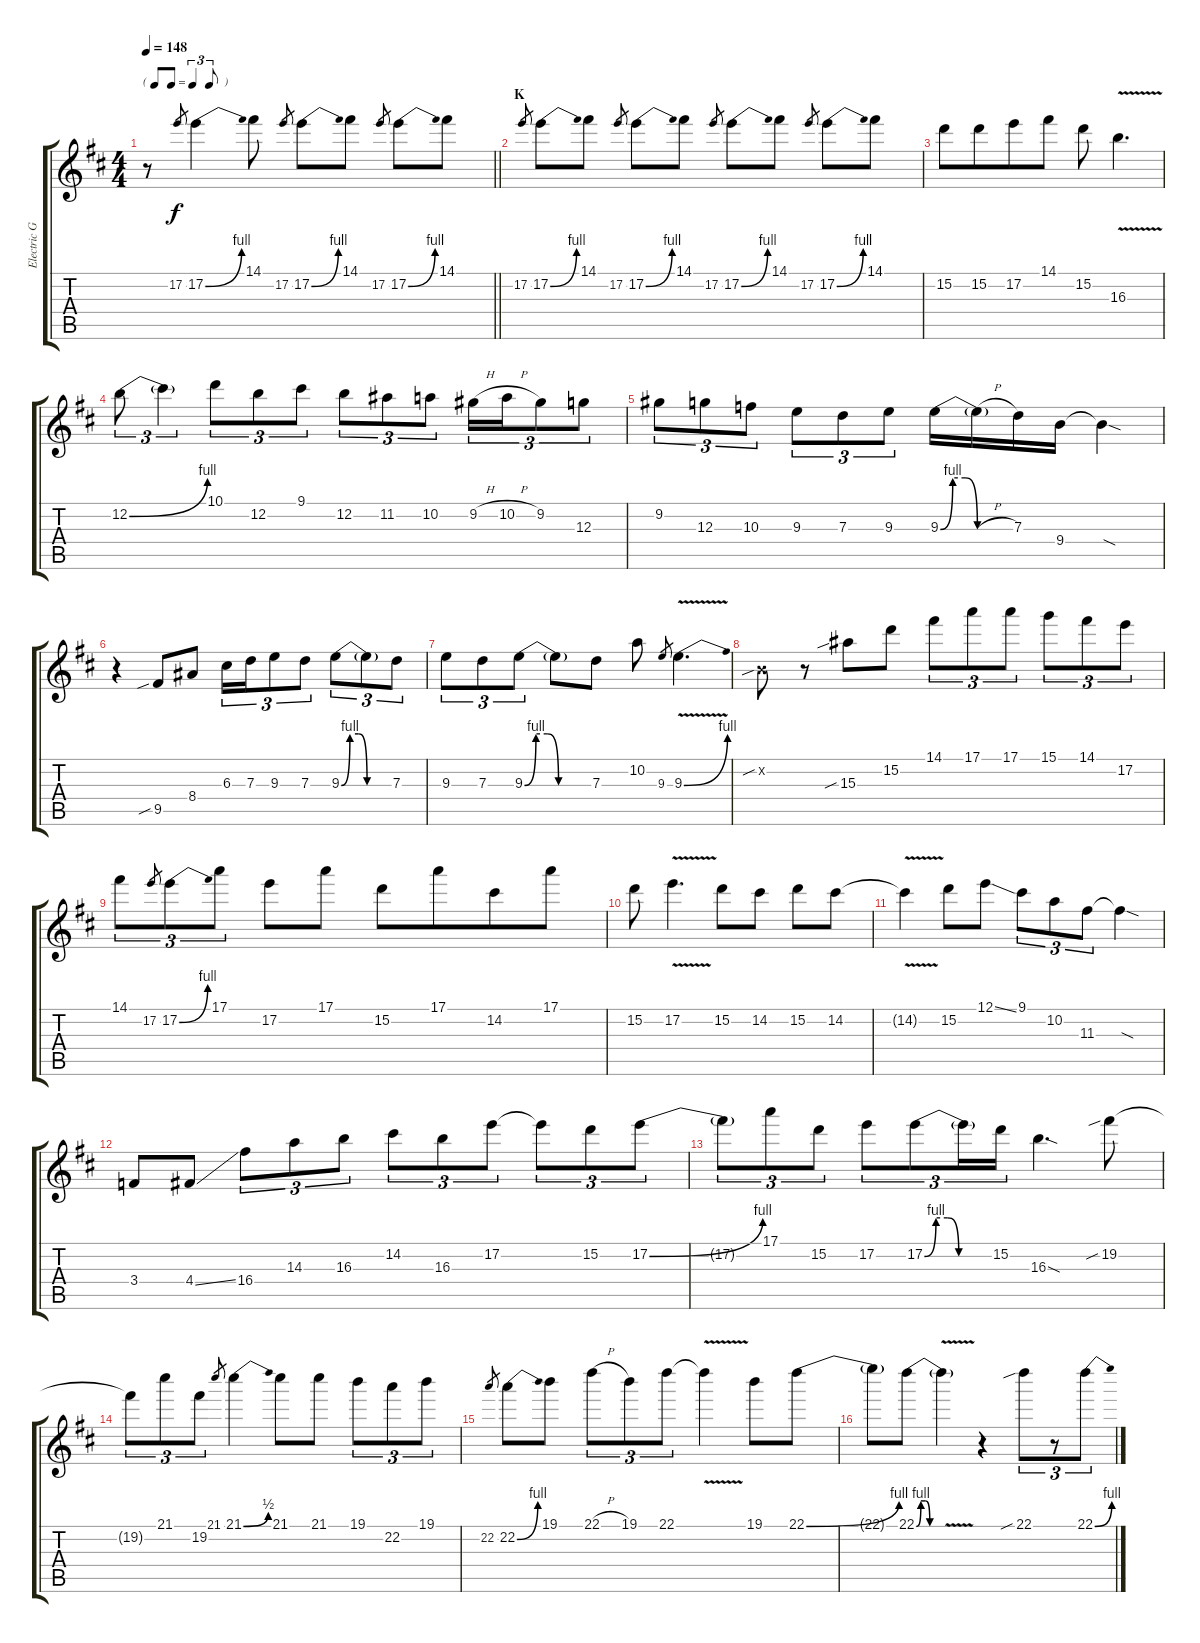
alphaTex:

\track ("Electric Guitar2" "Electric G") {instrument distortionguitar}
\staff {score tabs}
\tuning (E4 B3 G3 D3 A2 E2) {hide}
\ts (4 4)
\tf triplet8th
\tempo 148
\clef g2
\barLineRight lightlight
\ks bminor
r.8{dy f} 17.2.8{gr} 17.2{be (bend 0 0 60 4)}.4 14.1.8 17.2.8{gr} 17.2{be (bend 0 0 60 4)}.8 14.1.8 17.2.8{gr beam merge} 17.2{be (bend 0 0 60 4)}.8 14.1.8 |
\section ("" "K")
17.2.8{gr} 17.2{be (bend 0 0 60 4)}.8 14.1.8 17.2.8{gr beam merge} 17.2{be (bend 0 0 60 4)}.8 14.1.8 17.2.8{gr} 17.2{be (bend 0 0 60 4)}.8 14.1.8 17.2.8{gr beam merge} 17.2{be (bend 0 0 60 4)}.8 14.1.8 |
15.2.8 15.2.8{beam merge} 17.2.8 14.1.8 15.2.8 16.3{v}.4{d} |
12.2{be (bend 0 0 60 4)}.8{tu (3 2)} 12.2{t}.4{tu (3 2)} 10.1.8{tu (3 2)} 12.2.8{tu (3 2)} 9.1.8{tu (3 2)} 12.2.8{tu (3 2)} 11.2.8{tu (3 2)} 10.2.8{tu (3 2)} 9.2{h}.16{tu (3 2)} 10.2{h}.16{tu (3 2)} 9.2.8{tu (3 2)} 12.3.8{tu (3 2)} |
9.2.8{tu (3 2)} 12.3.8{tu (3 2)} 10.3.8{tu (3 2)} 9.3.8{tu (3 2)} 7.3.8{tu (3 2)} 9.3.8{tu (3 2)} 9.3{be (custom 0 0 10 4 20 4 30 0 60 0)}.16 9.3{h t}.16 7.3.16 9.4.16 9.4{sod t}.4 |
r.4 9.5{sib}.8 8.4.8 6.3.16{tu (3 2)} 7.3.16{tu (3 2)} 9.3.8{tu (3 2)} 7.3.8{tu (3 2)} 9.3{be (custom 0 0 10 4 20 4 30 0 60 0)}.8{tu (3 2)} 9.3{t}.8{tu (3 2)} 7.3.8{tu (3 2)} |
9.3.8{tu (3 2)} 7.3.8{tu (3 2)} 9.3{be (custom 0 0 10 4 20 4 30 0 60 0)}.8{tu (3 2)} 9.3{t}.8 7.3.8 10.2.8 9.3.8{gr} 9.3{be (bend 0 0 60 4) v}.4{d} |
0.2{sib x}.8 r.8 15.3{sib}.8 15.2.8 14.1.8{tu (3 2)} 17.1.8{tu (3 2)} 17.1.8{tu (3 2)} 15.1.8{tu (3 2)} 14.1.8{tu (3 2)} 17.2.8{tu (3 2)} |
14.1.8{tu (3 2)} 17.2.8{gr} 17.2{be (bend 0 0 60 4)}.8{tu (3 2)} 17.1.8{tu (3 2)} 17.2.8 17.1.8 15.2.8 17.1.8{beam merge} 14.2.8 17.1.8 |
15.2.8 17.2{v}.4{d} 15.2.8 14.2.8 15.2.8 14.2.8 |
14.2{v t}.4 15.2.8 12.1{ss}.8 9.1.8{tu (3 2)} 10.2.8{tu (3 2)} 11.3.8{tu (3 2)} 11.3{sod t}.4 |
3.4.8{volume 6} 4.4{ss}.8 16.4.8{tu (3 2)} 14.3.8{tu (3 2)} 16.3.8{tu (3 2)} 14.2.8{tu (3 2)} 16.3.8{tu (3 2)} 17.2.8{tu (3 2)} 17.2{t}.8{tu (3 2)} 15.2.8{tu (3 2)} 17.2{be (bend 0 0 60 4)}.8{tu (3 2)} |
17.2{t}.8{tu (3 2)} 17.1.8{tu (3 2)} 15.2.8{tu (3 2)} 17.2.8{tu (3 2)} 17.2{be (custom 0 0 10 4 20 4 30 0 60 0)}.8{tu (3 2)} 17.2{t}.16{tu (3 2)} 15.2.16{tu (3 2)} 16.3{sod}.4{d} 19.2{sib}.8 |
19.2{t}.8{tu (3 2)} 21.1.8{tu (3 2)} 19.2.8{tu (3 2)} 21.1.8{gr} 21.1{be (bend 0 0 60 2)}.4 21.1.8 21.1.8 19.1.8{tu (3 2)} 22.2.8{tu (3 2)} 19.1.8{tu (3 2)} |
22.2.8{gr} 22.2{be (bend 0 0 60 4)}.8 19.1.8 22.1{h}.8{tu (3 2)} 19.1.8{tu (3 2)} 22.1.8{tu (3 2)} 22.1{v t}.4 19.1.8 22.1{be (bend 0 0 60 4)}.8 |
22.1{t}.8{volume 3} 22.1{be (custom 0 0 10 4 20 4 30 0 60 0)}.8 22.1{v t}.4 r.4 22.1{sib}.8{tu (3 2)} r.8{tu (3 2)} 22.1{be (bend 0 0 60 4)}.8{tu (3 2)}
